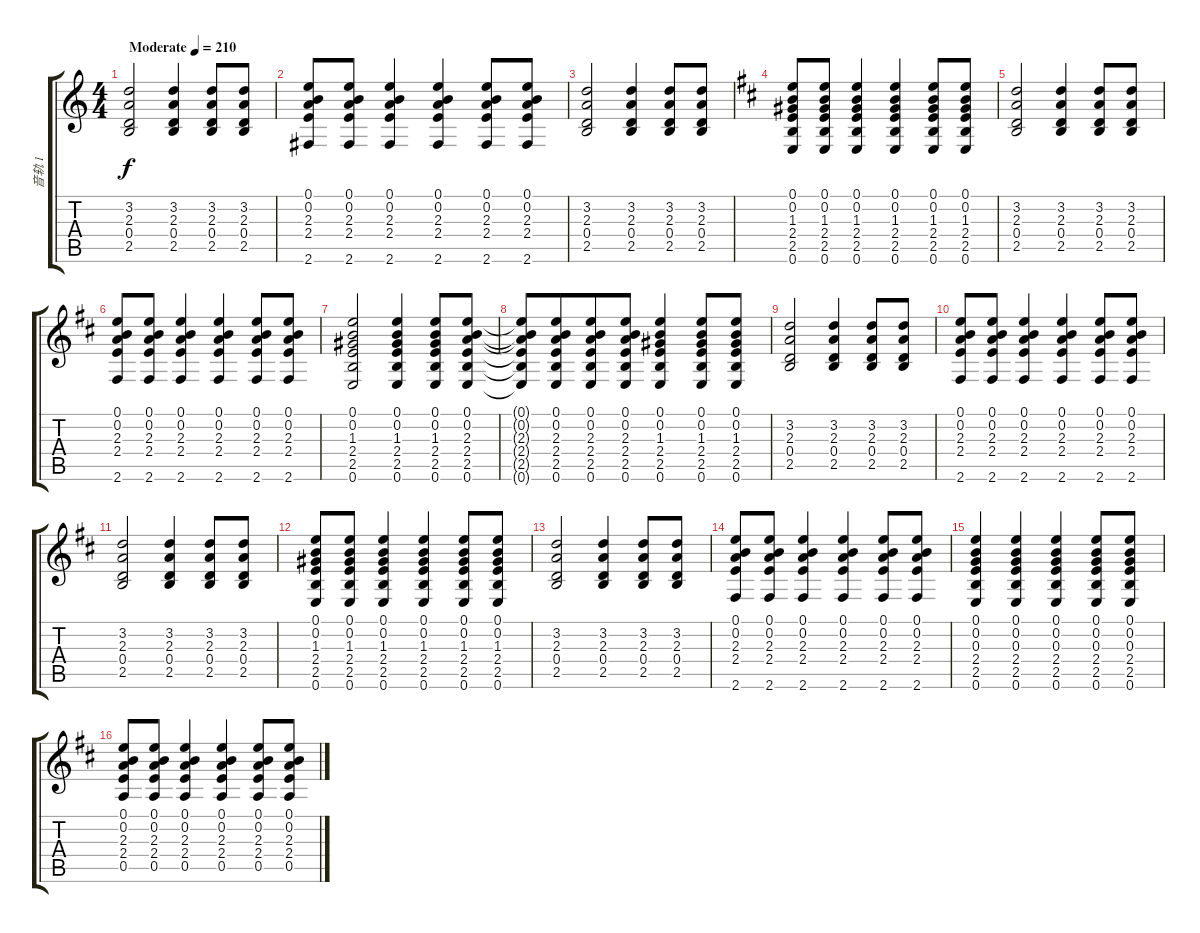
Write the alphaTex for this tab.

\track ("音轨 1" "音轨 1") {instrument electricguitarjazz}
\staff {score tabs}
\tuning (E4 B3 G3 D3 A2 E2) {hide}
\ts (4 4)
\tempo (210 "Moderate")
\clef g2
\ks c
(3.2 2.3 0.4 2.5).2{dy f instrument electricguitarjazz} (3.2 2.3 0.4 2.5).4 (3.2 2.3 0.4 2.5).8 (3.2 2.3 0.4 2.5).8 |
(0.1 0.2 2.3 2.4 2.6).8 (0.1 0.2 2.3 2.4 2.6).8 (0.1 0.2 2.3 2.4 2.6).4 (0.1 0.2 2.3 2.4 2.6).4 (0.1 0.2 2.3 2.4 2.6).8 (0.1 0.2 2.3 2.4 2.6).8 |
(3.2 2.3 0.4 2.5).2 (3.2 2.3 0.4 2.5).4 (3.2 2.3 0.4 2.5).8 (3.2 2.3 0.4 2.5).8 |
\ks d
(0.1 0.2 1.3 2.4 2.5 0.6).8 (0.1 0.2 1.3 2.4 2.5 0.6).8 (0.1 0.2 1.3 2.4 2.5 0.6).4 (0.1 0.2 1.3 2.4 2.5 0.6).4 (0.1 0.2 1.3 2.4 2.5 0.6).8 (0.1 0.2 1.3 2.4 2.5 0.6).8 |
(3.2 2.3 0.4 2.5).2 (3.2 2.3 0.4 2.5).4 (3.2 2.3 0.4 2.5).8 (3.2 2.3 0.4 2.5).8 |
(0.1 0.2 2.3 2.4 2.6).8 (0.1 0.2 2.3 2.4 2.6).8 (0.1 0.2 2.3 2.4 2.6).4 (0.1 0.2 2.3 2.4 2.6).4 (0.1 0.2 2.3 2.4 2.6).8 (0.1 0.2 2.3 2.4 2.6).8 |
(0.1 0.2 1.3 2.4 2.5 0.6).2 (0.1 0.2 1.3 2.4 2.5 0.6).4 (0.1 0.2 1.3 2.4 2.5 0.6).8 (0.1 0.2 2.3 2.4 2.5 0.6).8 |
(0.1{t} 0.2{t} 2.3{t} 2.4{t} 2.5{t} 0.6{t}).8 (0.1 0.2 2.3 2.4 2.5 0.6).8{beam merge} (0.1 0.2 2.3 2.4 2.5 0.6).8 (0.1 0.2 2.3 2.4 2.5 0.6).8 (0.1 0.2 1.3 2.4 2.5 0.6).4 (0.1 0.2 1.3 2.4 2.5 0.6).8 (0.1 0.2 1.3 2.4 2.5 0.6).8 |
(3.2 2.3 0.4 2.5).2 (3.2 2.3 0.4 2.5).4 (3.2 2.3 0.4 2.5).8 (3.2 2.3 0.4 2.5).8 |
(0.1 0.2 2.3 2.4 2.6).8 (0.1 0.2 2.3 2.4 2.6).8 (0.1 0.2 2.3 2.4 2.6).4 (0.1 0.2 2.3 2.4 2.6).4 (0.1 0.2 2.3 2.4 2.6).8 (0.1 0.2 2.3 2.4 2.6).8 |
(3.2 2.3 0.4 2.5).2 (3.2 2.3 0.4 2.5).4 (3.2 2.3 0.4 2.5).8 (3.2 2.3 0.4 2.5).8 |
(0.1 0.2 1.3 2.4 2.5 0.6).8 (0.1 0.2 1.3 2.4 2.5 0.6).8 (0.1 0.2 1.3 2.4 2.5 0.6).4 (0.1 0.2 1.3 2.4 2.5 0.6).4 (0.1 0.2 1.3 2.4 2.5 0.6).8 (0.1 0.2 1.3 2.4 2.5 0.6).8 |
(3.2 2.3 0.4 2.5).2 (3.2 2.3 0.4 2.5).4 (3.2 2.3 0.4 2.5).8 (3.2 2.3 0.4 2.5).8 |
(0.1 0.2 2.3 2.4 2.6).8 (0.1 0.2 2.3 2.4 2.6).8 (0.1 0.2 2.3 2.4 2.6).4 (0.1 0.2 2.3 2.4 2.6).4 (0.1 0.2 2.3 2.4 2.6).8 (0.1 0.2 2.3 2.4 2.6).8 |
(0.1 0.2 0.3 2.4 2.5 0.6).4 (0.1 0.2 0.3 2.4 2.5 0.6).4 (0.1 0.2 0.3 2.4 2.5 0.6).4 (0.1 0.2 0.3 2.4 2.5 0.6).8 (0.1 0.2 0.3 2.4 2.5 0.6).8 |
(0.1 0.2 2.3 2.4 0.5).8 (0.1 0.2 2.3 2.4 0.5).8 (0.1 0.2 2.3 2.4 0.5).4 (0.1 0.2 2.3 2.4 0.5).4 (0.1 0.2 2.3 2.4 0.5).8 (0.1 0.2 2.3 2.4 0.5).8
